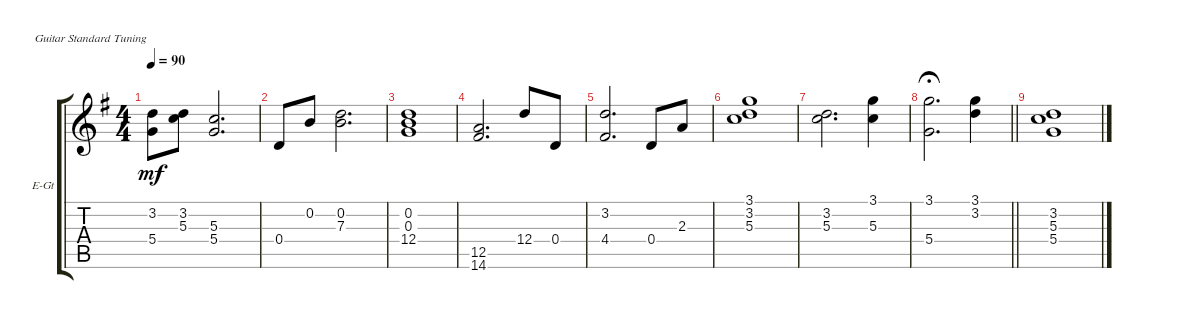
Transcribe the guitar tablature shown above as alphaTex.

\defaultSystemsLayout 4
\bracketExtendMode groupsimilarinstruments
\firstSystemTrackNameOrientation horizontal
\otherSystemsTrackNameOrientation horizontal
\track ("Electric Guitar" "E-Gt") {instrument overdrivenguitar}
\staff {score tabs}
\tuning (E4 B3 G3 D3 A2 E2)
\ts (4 4)
\tempo 90
\clef g2
\scale
0.333333
\ks g
(5.4 3.2).8{dy mf} (5.3 3.2).8 (5.4 5.3).2{d} |
\scale
0.333333 0.4.8 0.2.8 (0.2 7.3).2{d} |
\scale
0.333333 (0.3 0.2 12.4).1 |
\scale
0.333333 (14.6 12.5).2{d} 12.4.8 0.4.8 |
\scale
0.333333 (4.4 3.2).2{d} 0.4.8 2.3.8 |
\scale
0.333333 (5.3 3.2 3.1).1 |
\scale
0.333333 (5.3 3.2).2{d} (5.3 3.1).4 |
\scale
0.333333
\barLineRight lightlight
(5.4 3.1).2{d fermata (medium 0.5)} (3.2 3.1).4 |
\scale
0.333333 (5.4 5.3 3.2).1 |
\scale
0.333333 |
\scale
0.333333 |
\scale
0.333333 |
\scale
0.333333 |
\scale
0.333333 |
\scale
0.333333 |
\scale
0.333333
